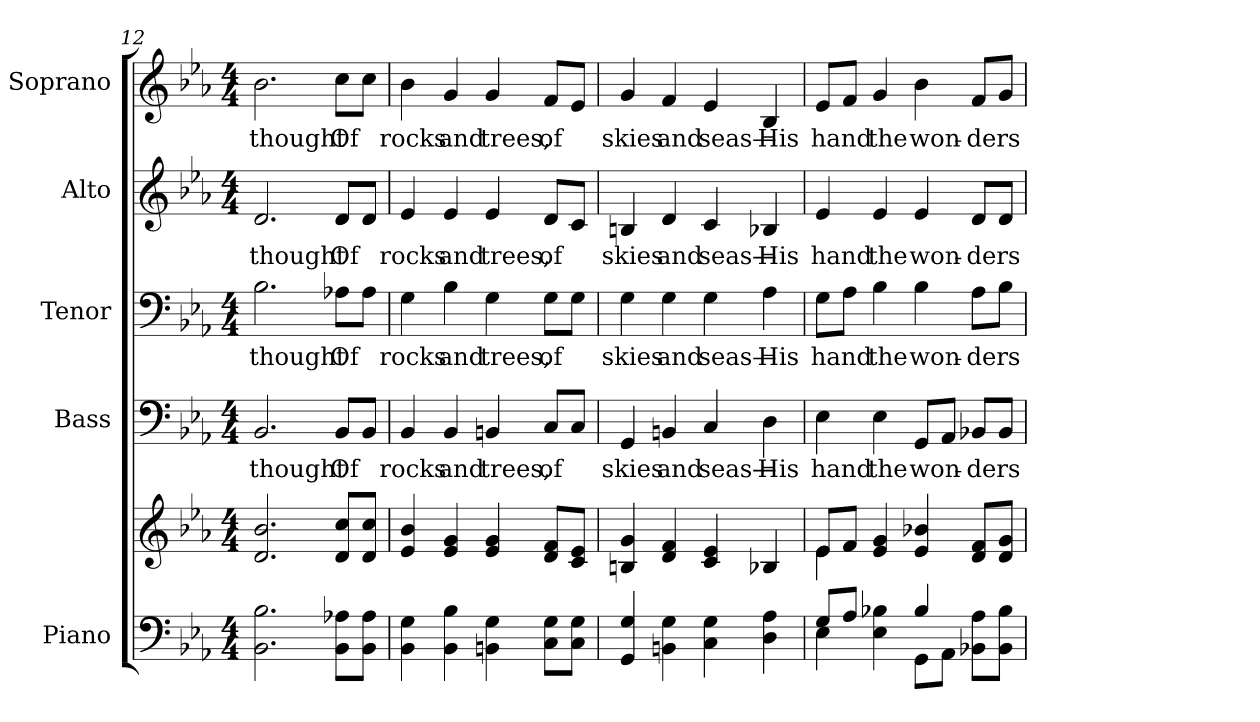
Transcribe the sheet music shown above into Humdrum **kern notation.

**kern	**kern	**kern	**text	**kern	**text	**kern	**text	**kern	**text
*part5	*part5	*part4	*part4	*part3	*part3	*part2	*part2	*part1	*part1
*staff6	*staff5	*staff4	*staff4	*staff3	*staff3	*staff2	*staff2	*staff1	*staff1
*I"Piano	*	*I"Bass	*	*I"Tenor	*	*I"Alto	*	*I"Soprano	*
*I'Pno.	*	*I'B.	*	*I'T.	*	*I'A.	*	*I'S.	*
*clefF4	*clefG2	*clefF4	*	*clefF4	*	*clefG2	*	*clefG2	*
*k[b-e-a-]	*k[b-e-a-]	*k[b-e-a-]	*	*k[b-e-a-]	*	*k[b-e-a-]	*	*k[b-e-a-]	*
*E-:	*E-:	*E-:	*	*E-:	*	*E-:	*	*E-:	*
*M4/4	*M4/4	*M4/4	*	*M4/4	*	*M4/4	*	*M4/4	*
=12	=12	=12	=12	=12	=12	=12	=12	=12	=12
!	!	!	!LO:LY:b:color=#000000	!	!	!	!	!	!
!	!	!	!	!	!LO:LY:b:color=#000000	!	!	!	!
!	!	!	!	!	!	!	!LO:LY:b:color=#000000	!	!
!	!	!	!	!	!	!	!	!	!LO:LY:b:color=#000000
2.BB-i\ 2.B-i	2.di/ 2.b-i	2.BB-i/	thought	2.B-i\	thought	2.di/	thought	2.b-i\	thought
!	!	!	!LO:LY:b:color=#000000	!	!	!	!	!	!
!	!	!	!	!	!LO:LY:b:color=#000000	!	!	!	!
!	!	!	!	!	!	!	!LO:LY:b:color=#000000	!	!
!	!	!	!	!	!	!	!	!	!LO:LY:b:color=#000000
8BB-i\ 8A-XiL	8di/ 8cciL	8BB-i/L	Of	8A-Xi\L	Of	8di/L	Of	8cci\L	Of
8BB-i\ 8A-iJ	8di/ 8cciJ	8BB-i/J	.	8A-i\J	.	8di/J	.	8cci\J	.
!!LO:PB:g=z
=13	=13	=13	=13	=13	=13	=13	=13	=13	=13
!	!	!	!LO:LY:b:color=#000000	!	!	!	!	!	!
!	!	!	!	!	!LO:LY:b:color=#000000	!	!	!	!
!	!	!	!	!	!	!	!LO:LY:b:color=#000000	!	!
!	!	!	!	!	!	!	!	!	!LO:LY:b:color=#000000
4BB-i\ 4Gi	4e-i/ 4b-i	4BB-i/	rocks	4Gi\	rocks	4e-i/	rocks	4b-i\	rocks
!	!	!	!LO:LY:b:color=#000000	!	!	!	!	!	!
!	!	!	!	!	!LO:LY:b:color=#000000	!	!	!	!
!	!	!	!	!	!	!	!LO:LY:b:color=#000000	!	!
!	!	!	!	!	!	!	!	!	!LO:LY:b:color=#000000
4BB-i\ 4B-i	4e-i/ 4gi	4BB-i/	and	4B-i\	and	4e-i/	and	4gi/	and
!	!	!	!LO:LY:b:color=#000000	!	!	!	!	!	!
!	!	!	!	!	!LO:LY:b:color=#000000	!	!	!	!
!	!	!	!	!	!	!	!LO:LY:b:color=#000000	!	!
!	!	!	!	!	!	!	!	!	!LO:LY:b:color=#000000
4BBni\ 4Gi	4e-i/ 4gi	4BBni/	trees,	4Gi\	trees,	4e-i/	trees,	4gi/	trees,
!	!	!	!LO:LY:b:color=#000000	!	!	!	!	!	!
!	!	!	!	!	!LO:LY:b:color=#000000	!	!	!	!
!	!	!	!	!	!	!	!LO:LY:b:color=#000000	!	!
!	!	!	!	!	!	!	!	!	!LO:LY:b:color=#000000
8Ci\ 8GiL	8di/ 8fiL	8Ci/L	of	8Gi\L	of	8di/L	of	8fi/L	of
8Ci\ 8GiJ	8ci/ 8e-iJ	8Ci/J	.	8Gi\J	.	8ci/J	.	8e-i/J	.
=14	=14	=14	=14	=14	=14	=14	=14	=14	=14
!	!	!	!LO:LY:b:color=#000000	!	!	!	!	!	!
!	!	!	!	!	!LO:LY:b:color=#000000	!	!	!	!
!	!	!	!	!	!	!	!LO:LY:b:color=#000000	!	!
!	!	!	!	!	!	!	!	!	!LO:LY:b:color=#000000
4GGi/ 4Gi	4Bni/ 4gi	4GGi/	skies	4Gi\	skies	4Bni/	skies	4gi/	skies
!	!	!	!LO:LY:b:color=#000000	!	!	!	!	!	!
!	!	!	!	!	!LO:LY:b:color=#000000	!	!	!	!
!	!	!	!	!	!	!	!LO:LY:b:color=#000000	!	!
!	!	!	!	!	!	!	!	!	!LO:LY:b:color=#000000
4BBni\ 4Gi	4di/ 4fi	4BBni/	and	4Gi\	and	4di/	and	4fi/	and
!	!	!	!LO:LY:b:color=#000000	!	!	!	!	!	!
!	!	!	!	!	!LO:LY:b:color=#000000	!	!	!	!
!	!	!	!	!	!	!	!LO:LY:b:color=#000000	!	!
!	!	!	!	!	!	!	!	!	!LO:LY:b:color=#000000
4Ci\ 4Gi	4ci/ 4e-i	4Ci/	seas—	4Gi\	seas—	4ci/	seas—	4e-i/	seas—
!	!	!	!LO:LY:b:color=#000000	!	!	!	!	!	!
!	!	!	!	!	!LO:LY:b:color=#000000	!	!	!	!
!	!	!	!	!	!	!	!LO:LY:b:color=#000000	!	!
!	!	!	!	!	!	!	!	!	!LO:LY:b:color=#000000
4Di\ 4A-i	4B-Xi/	4Di\	His	4A-i\	His	4B-Xi/	His	4B-i/	His
=15	=15	=15	=15	=15	=15	=15	=15	=15	=15
*^	*^	*	*	*	*	*	*	*	*
!	!	!	!	!	!LO:LY:b:color=#000000	!	!	!	!	!	!
!	!	!	!	!	!	!	!LO:LY:b:color=#000000	!	!	!	!
!	!	!	!	!	!	!	!	!	!LO:LY:b:color=#000000	!	!
!	!	!	!	!	!	!	!	!	!	!	!LO:LY:b:color=#000000
8Gi/L	4E-i\	8e-i/L	4e-i\	4E-i\	hand	8Gi\L	hand	4e-i/	hand	8e-i/L	hand
8A-i/J	.	8fi/J	.	.	.	8A-i\J	.	.	.	8fi/J	.
!	!	!	!	!	!LO:LY:b:color=#000000	!	!	!	!	!	!
!	!	!	!	!	!	!	!LO:LY:b:color=#000000	!	!	!	!
!	!	!	!	!	!	!	!	!	!LO:LY:b:color=#000000	!	!
!	!	!	!	!	!	!	!	!	!	!	!LO:LY:b:color=#000000
4E-i\ 4B-Xi	4ryy	4e-i/ 4gi	4ryy	4E-i\	the	4B-i\	the	4e-i/	the	4gi/	the
!	!	!	!	!	!LO:LY:b:color=#000000	!	!	!	!	!	!
!	!	!	!	!	!	!	!LO:LY:b:color=#000000	!	!	!	!
!	!	!	!	!	!	!	!	!	!LO:LY:b:color=#000000	!	!
!	!	!	!	!	!	!	!	!	!	!	!LO:LY:b:color=#000000
4B-i/	8GGi\L	4e-i/ 4b-Xi	2ryy	8GGi/L	won-	4B-i\	won-	4e-i/	won-	4b-i\	won-
.	8AA-i\J	.	.	8AA-i/J	.	.	.	.	.	.	.
!	!	!	!	!	!LO:LY:b:color=#000000	!	!	!	!	!	!
!	!	!	!	!	!	!	!LO:LY:b:color=#000000	!	!	!	!
!	!	!	!	!	!	!	!	!	!LO:LY:b:color=#000000	!	!
!	!	!	!	!	!	!	!	!	!	!	!LO:LY:b:color=#000000
8BB-Xi\ 8A-iL	4ryy	8di/ 8fiL	.	8BB-Xi/L	-ders	8A-i\L	-ders	8di/L	-ders	8fi/L	-ders
8BB-i\ 8B-iJ	.	8di/ 8giJ	.	8BB-i/J	.	8B-i\J	.	8di/J	.	8gi/J	.
*v	*v	*	*	*	*	*	*	*	*	*	*
*	*v	*v	*	*	*	*	*	*	*	*
=	=	=	=	=	=	=	=	=	=
*-	*-	*-	*-	*-	*-	*-	*-	*-	*-
